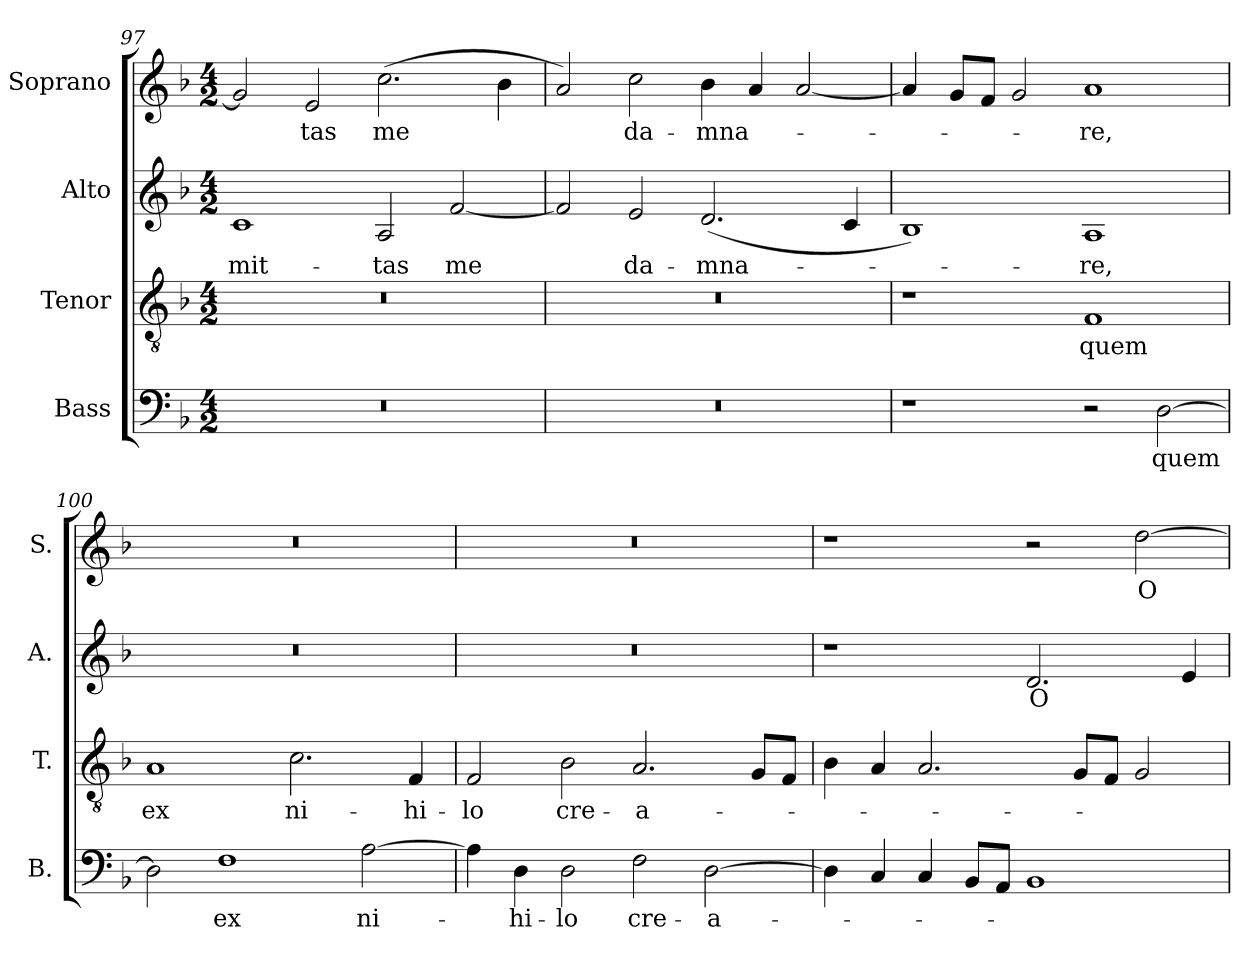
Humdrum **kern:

**kern	**text	**kern	**text	**kern	**text	**kern	**text
*part4	*part4	*part3	*part3	*part2	*part2	*part1	*part1
*staff4	*staff4	*staff3	*staff3	*staff2	*staff2	*staff1	*staff1
*I"Bass	*	*I"Tenor	*	*I"Alto	*	*I"Soprano	*
*I'B.	*	*I'T.	*	*I'A.	*	*I'S.	*
*clefF4	*	*clefGv2	*	*clefG2	*	*clefG2	*
*	*	*ITrd7c12	*	*	*	*	*
*k[b-]	*	*k[b-]	*	*k[b-]	*	*k[b-]	*
*F:	*	*F:	*	*F:	*	*F:	*
*M4/2	*	*M4/2	*	*M4/2	*	*M4/2	*
=97	=97	=97	=97	=97	=97	=97	=97
!LO:N:vis=1	!	!LO:N:vis=1	!	!	!	!	!
!	!	!	!	!	!LO:LY:b:color=#000000	!	!
0r	.	0r	.	1ci	-mit-	2gi/]	.
!	!	!	!	!	!	!	!LO:LY:b:color=#000000
.	.	.	.	.	.	2ei/	-tas
!	!	!	!	!	!LO:LY:b:color=#000000	!	!
!	!	!	!	!	!	!	!LO:LY:b:color=#000000
.	.	.	.	2Ai/	-tas	(2.cci\	me
!	!	!	!	!	!LO:LY:b:color=#000000	!	!
.	.	.	.	[2fi/	me	.	.
.	.	.	.	.	.	4b-i\	.
!!LO:LB:g=z
=98	=98	=98	=98	=98	=98	=98	=98
!LO:N:vis=1	!	!LO:N:vis=1	!	!	!	!	!
0r	.	0r	.	2fi/]	.	2ai/)	.
!	!	!	!	!	!LO:LY:b:color=#000000	!	!
!	!	!	!	!	!	!	!LO:LY:b:color=#000000
.	.	.	.	2ei/	da-	2cci\	da-
!	!	!	!	!	!LO:LY:b:color=#000000	!	!
!	!	!	!	!	!	!	!LO:LY:b:color=#000000
.	.	.	.	(2.di/	-mna-	4b-i\	-mna-
.	.	.	.	.	.	4ai/	.
.	.	.	.	.	.	[2ai/	.
.	.	.	.	4ci/	.	.	.
=99	=99	=99	=99	=99	=99	=99	=99
1r	.	1r	.	1B-i)	.	4ai/]	.
.	.	.	.	.	.	8gi/L	.
.	.	.	.	.	.	8fi/J	.
.	.	.	.	.	.	2gi/	.
!	!	!	!LO:LY:b:color=#000000	!	!	!	!
!	!	!	!	!	!LO:LY:b:color=#000000	!	!
!	!	!	!	!	!	!	!LO:LY:b:color=#000000
2r	.	1FFi	quem	1Ai	-re,	1ai	-re,
!	!LO:LY:b:color=#000000	!	!	!	!	!	!
[2Di\	quem	.	.	.	.	.	.
=100	=100	=100	=100	=100	=100	=100	=100
!	!	!	!LO:LY:b:color=#000000	!LO:N:vis=1	!	!LO:N:vis=1	!
2Di\]	.	1AAi	ex	0r	.	0r	.
!	!LO:LY:b:color=#000000	!	!	!	!	!	!
1Fi	ex	.	.	.	.	.	.
!	!	!	!LO:LY:b:color=#000000	!	!	!	!
.	.	2.Ci\	ni-	.	.	.	.
!	!LO:LY:b:color=#000000	!	!	!	!	!	!
[2Ai\	ni-	.	.	.	.	.	.
!	!	!	!LO:LY:b:color=#000000	!	!	!	!
.	.	4FFi/	-hi-	.	.	.	.
=101	=101	=101	=101	=101	=101	=101	=101
!	!	!	!LO:LY:b:color=#000000	!LO:N:vis=1	!	!LO:N:vis=1	!
4Ai\]	.	2FFi/	-lo	0r	.	0r	.
!	!LO:LY:b:color=#000000	!	!	!	!	!	!
4Di\	-hi-	.	.	.	.	.	.
!	!LO:LY:b:color=#000000	!	!	!	!	!	!
!	!	!	!LO:LY:b:color=#000000	!	!	!	!
2Di\	-lo	2BB-i\	cre-	.	.	.	.
!	!LO:LY:b:color=#000000	!	!	!	!	!	!
!	!	!	!LO:LY:b:color=#000000	!	!	!	!
2Fi\	cre-	2.AAi/	-a-	.	.	.	.
!	!LO:LY:b:color=#000000	!	!	!	!	!	!
[2Di\	-a-	.	.	.	.	.	.
.	.	8GGi/L	.	.	.	.	.
.	.	8FFi/J	.	.	.	.	.
=102	=102	=102	=102	=102	=102	=102	=102
4Di\]	.	4BB-i\	.	1r	.	1r	.
4Ci/	.	4AAi/	.	.	.	.	.
4Ci/	.	2.AAi/	.	.	.	.	.
8BB-i/L	.	.	.	.	.	.	.
8AAi/J	.	.	.	.	.	.	.
!	!	!	!	!	!LO:LY:b:color=#000000	!	!
1BB-i	.	.	.	2.di/	O	2r	.
.	.	8GGi/L	.	.	.	.	.
.	.	8FFi/J	.	.	.	.	.
!	!	!	!	!	!	!	!LO:LY:b:color=#000000
.	.	2GGi/	.	.	.	[2ddi\	O
.	.	.	.	4ei/	.	.	.
=	=	=	=	=	=	=	=
*-	*-	*-	*-	*-	*-	*-	*-
